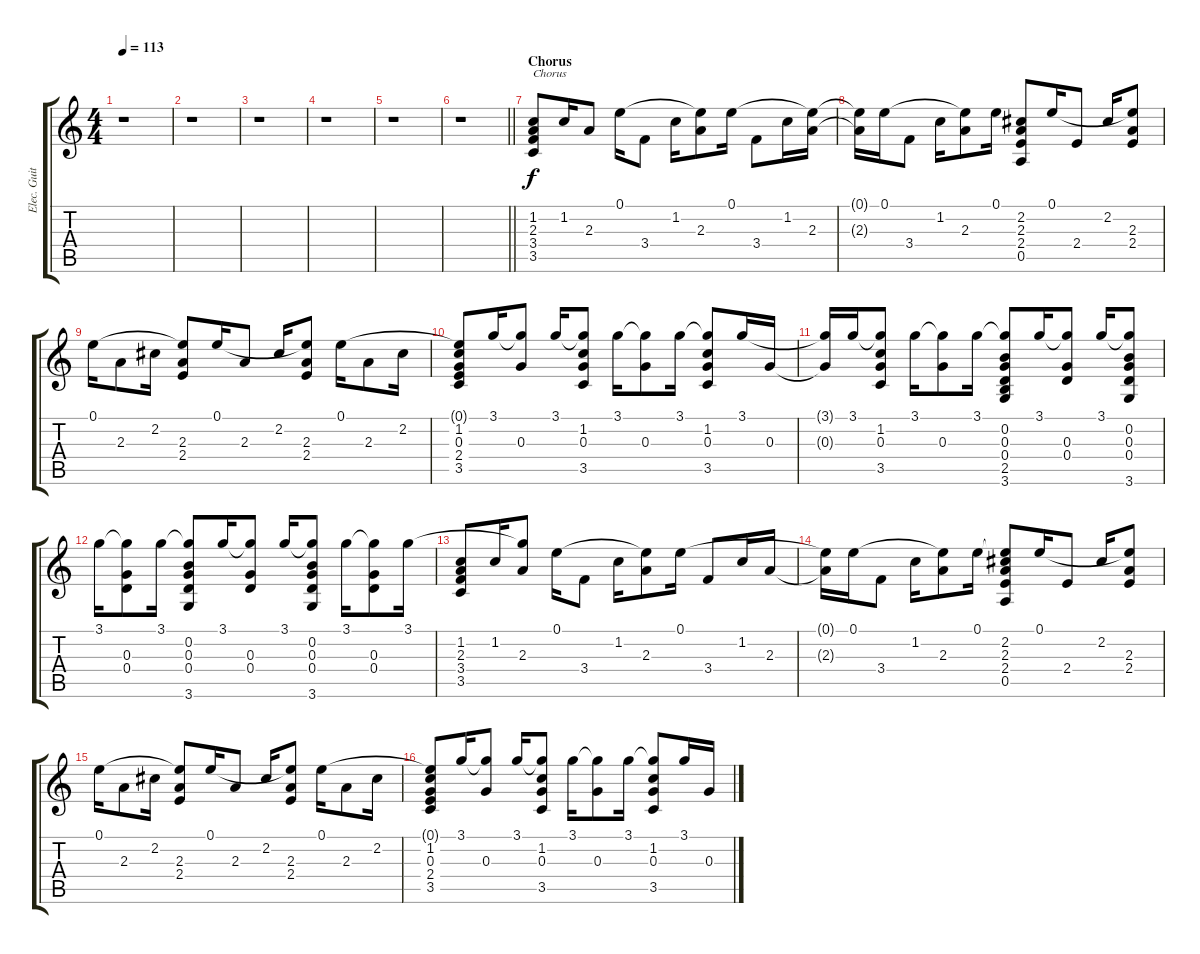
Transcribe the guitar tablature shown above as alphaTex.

\track ("Elec. Guitar 2" "Elec. Guit") {instrument electricguitarclean}
\staff {score tabs}
\tuning (E4 B3 G3 D3 A2 E2) {hide}
\ts (4 4)
\tempo 113
\clef g2
\ks c
r.1{dy f} |
r.1 |
r.1 |
r.1 |
r.1 |
\barLineRight lightlight
r.1 |
\section ("" "Chorus")
(1.2 2.3 3.4 3.5).8{txt "Chorus"} 1.2.16 2.3.8 0.1.16 3.4.8 1.2.16 (0.1{t} 2.3).8 0.1.16 3.4.8 1.2.16 (0.1{t} 2.3).16 |
(0.1{t} 2.3{t}).16 0.1.16 3.4.8 1.2.16 (0.1{t} 2.3).8 0.1.16 (2.2 2.3 2.4 0.5).8 0.1.16 2.4.8 2.2.16 (0.1{t} 2.3 2.4).8 |
0.1.16 2.3.8 2.2.16 (0.1{t} 2.3 2.4).8 0.1.16 2.3.8 2.2.16 (0.1{t} 2.3 2.4).8 0.1.16 2.3.8 2.2.16 |
(0.1{t} 1.2 0.3 2.4 3.5).8 3.1.16 (3.1{t} 0.3).8 3.1.16 (3.1{t} 1.2 0.3 3.5).8 3.1.16 (3.1{t} 0.3).8 3.1.16 (3.1{t} 1.2 0.3 3.5).8 3.1.16 0.3.16 |
(3.1{t} 0.3{t}).16 3.1.16 (3.1{t} 1.2 0.3 3.5).8 3.1.16 (3.1{t} 0.3).8 3.1.16 (3.1{t} 0.2 0.3 0.4 2.5 3.6).8 3.1.16 (3.1{t} 0.3 0.4).8 3.1.16 (3.1{t} 0.2 0.3 0.4 3.6).8 |
3.1.16 (3.1{t} 0.3 0.4).8 3.1.16 (3.1{t} 0.2 0.3 0.4 3.6).8 3.1.16 (3.1{t} 0.3 0.4).8 3.1.16 (3.1{t} 0.2 0.3 0.4 3.6).8 3.1.16 (3.1{t} 0.3 0.4).8 3.1.16 |
(1.2 2.3 3.4 3.5).8 1.2.16 (3.1{t} 2.3).8 0.1.16 3.4.8 1.2.16 (0.1{t} 2.3).8 0.1.16 3.4.8 1.2.16 2.3.16 |
(0.1{t} 2.3{t}).16 0.1.16 3.4.8 1.2.16 (0.1{t} 2.3).8 0.1.16 (0.1{t} 2.2 2.3 2.4 0.5).8 0.1.16 2.4.8 2.2.16 (0.1{t} 2.3 2.4).8 |
0.1.16 2.3.8 2.2.16 (0.1{t} 2.3 2.4).8 0.1.16 2.3.8 2.2.16 (0.1{t} 2.3 2.4).8 0.1.16 2.3.8 2.2.16 |
(0.1{t} 1.2 0.3 2.4 3.5).8 3.1.16 (3.1{t} 0.3).8 3.1.16 (3.1{t} 1.2 0.3 3.5).8 3.1.16 (3.1{t} 0.3).8 3.1.16 (3.1{t} 1.2 0.3 3.5).8 3.1.16 0.3.16
